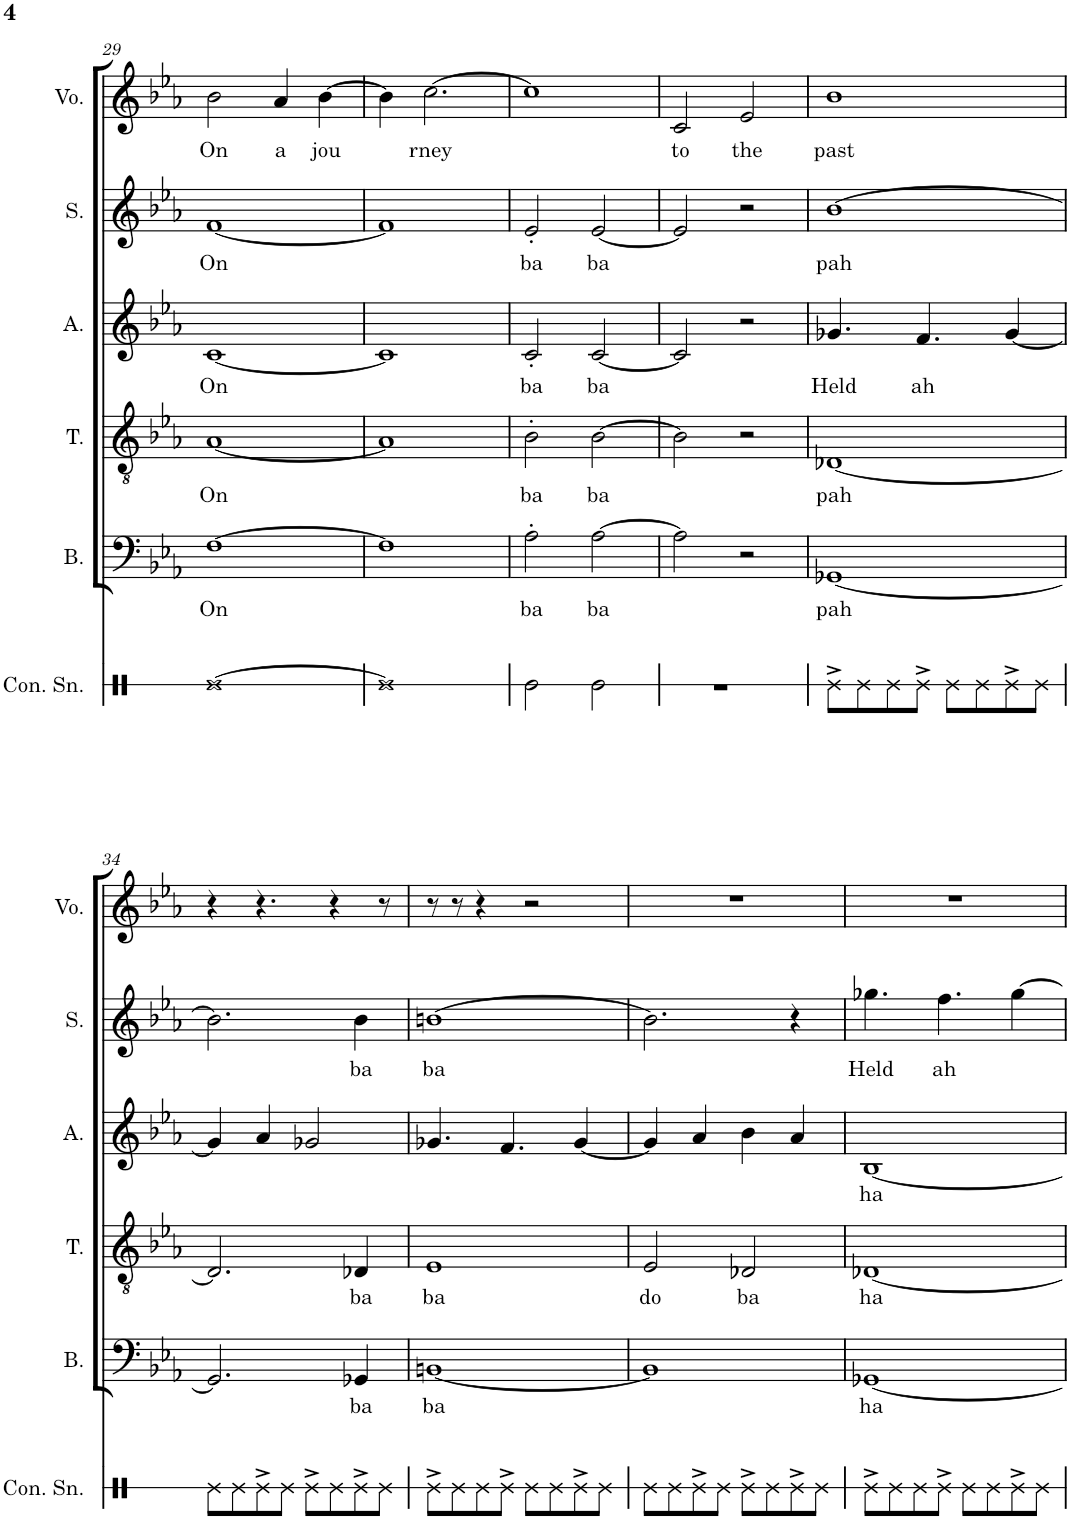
**kern	**kern	**text	**kern	**text	**kern	**text	**kern	**text	**kern	**text
*part6	*part5	*part5	*part4	*part4	*part3	*part3	*part2	*part2	*part1	*part1
*staff6	*staff5	*staff5	*staff4	*staff4	*staff3	*staff3	*staff2	*staff2	*staff1	*staff1
*I"Concert Snare Drum	*I"Bass	*	*I"Tenor	*	*I"Alto	*	*I"Soprano	*	*I"Voice	*
*I'Con. Sn.	*I'B.	*	*I'T.	*	*I'A.	*	*I'S.	*	*I'Vo.	*
!!LO:PB:g=z
*clefX	*clefF4	*	*clefGv2	*	*clefG2	*	*clefG2	*	*clefG2	*
*k[]	*k[b-e-a-]	*	*k[b-e-a-]	*	*k[b-e-a-]	*	*k[b-e-a-]	*	*k[b-e-a-]	*
*M2/2	*M2/2	*	*M2/2	*	*M2/2	*	*M2/2	*	*M2/2	*
*met(c|)	*met(c|)	*	*met(c|)	*	*met(c|)	*	*met(c|)	*	*met(c|)	*
=29	=29	=29	=29	=29	=29	=29	=29	=29	=29	=29
!	!	!LO:LY:b	!	!LO:LY:b	!	!LO:LY:b	!	!LO:LY:b	!	!LO:LY:b
[1Re	[1F	On	[1A-	On	[1c	On	[1f	On	2b-\	On
!	!	!	!	!	!	!	!	!	!	!LO:LY:b
.	.	.	.	.	.	.	.	.	4a-/	a
!	!	!	!	!	!	!	!	!	!	!LO:LY:b
.	.	.	.	.	.	.	.	.	[4b-\	jou
=30	=30	=30	=30	=30	=30	=30	=30	=30	=30	=30
1Re]	1F]	.	1A-]	.	1c]	.	1f]	.	4b-\]	.
!	!	!	!	!	!	!	!	!	!	!LO:LY:b
.	.	.	.	.	.	.	.	.	[2.cc\	rney
=31	=31	=31	=31	=31	=31	=31	=31	=31	=31	=31
!	!	!LO:LY:b	!	!LO:LY:b	!	!LO:LY:b	!	!LO:LY:b	!	!
2Re\	2A-'\	ba	2B-'\	ba	2c'/	ba	2e-'/	ba	1cc]	.
!	!	!LO:LY:b	!	!LO:LY:b	!	!LO:LY:b	!	!LO:LY:b	!	!
2Re\	[2A-\	ba	[2B-\	ba	[2c/	ba	[2e-/	ba	.	.
=32	=32	=32	=32	=32	=32	=32	=32	=32	=32	=32
!	!	!	!	!	!	!	!	!	!	!LO:LY:b
1r	2A-\]	.	2B-\]	.	2c/]	.	2e-/]	.	2c/	to
!	!	!	!	!	!	!	!	!	!	!LO:LY:b
.	2r	.	2r	.	2r	.	2r	.	2e-/	the
=33	=33	=33	=33	=33	=33	=33	=33	=33	=33	=33
!	!	!LO:LY:b	!	!LO:LY:b	!	!LO:LY:b	!	!LO:LY:b	!	!LO:LY:b
8Re^\L	[1GG-X	pah	[1D-X	pah	4.g-X/	Held	[1b-	pah	1b-	past
8Re\	.	.	.	.	.	.	.	.	.	.
8Re\	.	.	.	.	.	.	.	.	.	.
!	!	!	!	!	!	!LO:LY:b	!	!	!	!
8Re^\J	.	.	.	.	4.f/	ah	.	.	.	.
8Re\L	.	.	.	.	.	.	.	.	.	.
8Re\	.	.	.	.	.	.	.	.	.	.
8Re^\	.	.	.	.	[4g-/	.	.	.	.	.
8Re\J	.	.	.	.	.	.	.	.	.	.
!!LO:LB:g=z
=34	=34	=34	=34	=34	=34	=34	=34	=34	=34	=34
8Re\L	2.GG-/]	.	2.D-/]	.	4g-/]	.	2.b-\]	.	4r	.
8Re\	.	.	.	.	.	.	.	.	.	.
8Re^\	.	.	.	.	4a-/	.	.	.	4.r	.
8Re\J	.	.	.	.	.	.	.	.	.	.
8Re^\L	.	.	.	.	2g-X/	.	.	.	.	.
8Re\	.	.	.	.	.	.	.	.	4r	.
!	!	!LO:LY:b	!	!LO:LY:b	!	!	!	!LO:LY:b	!	!
8Re^\	4GG-X/	ba	4D-X/	ba	.	.	4b-\	ba	.	.
8Re\J	.	.	.	.	.	.	.	.	8r	.
=35	=35	=35	=35	=35	=35	=35	=35	=35	=35	=35
!	!	!LO:LY:b	!	!LO:LY:b	!	!	!	!LO:LY:b	!	!
8Re^\L	[1BBn	ba	1E-	ba	4.g-X/	.	[1bn	ba	8r	.
8Re\	.	.	.	.	.	.	.	.	8r	.
8Re\	.	.	.	.	.	.	.	.	4r	.
8Re^\J	.	.	.	.	4.f/	.	.	.	.	.
8Re\L	.	.	.	.	.	.	.	.	2r	.
8Re\	.	.	.	.	.	.	.	.	.	.
8Re^\	.	.	.	.	[4g-/	.	.	.	.	.
8Re\J	.	.	.	.	.	.	.	.	.	.
=36	=36	=36	=36	=36	=36	=36	=36	=36	=36	=36
!	!	!	!	!LO:LY:b	!	!	!	!	!	!
8Re\L	1BB]	.	2E-/	do	4g-/]	.	2.b\]	.	1r	.
8Re\	.	.	.	.	.	.	.	.	.	.
8Re^\	.	.	.	.	4a-/	.	.	.	.	.
8Re\J	.	.	.	.	.	.	.	.	.	.
!	!	!	!	!LO:LY:b	!	!	!	!	!	!
8Re^\L	.	.	2D-X/	ba	4b-\	.	.	.	.	.
8Re\	.	.	.	.	.	.	.	.	.	.
8Re^\	.	.	.	.	4a-/	.	4r	.	.	.
8Re\J	.	.	.	.	.	.	.	.	.	.
=37	=37	=37	=37	=37	=37	=37	=37	=37	=37	=37
!	!	!LO:LY:b	!	!LO:LY:b	!	!LO:LY:b	!	!LO:LY:b	!	!
8Re^\L	[1GG-X	ha	[1D-X	ha	[1B-	ha	4.gg-X\	Held	1r	.
8Re\	.	.	.	.	.	.	.	.	.	.
8Re\	.	.	.	.	.	.	.	.	.	.
!	!	!	!	!	!	!	!	!LO:LY:b	!	!
8Re^\J	.	.	.	.	.	.	4.ff\	ah	.	.
8Re\L	.	.	.	.	.	.	.	.	.	.
8Re\	.	.	.	.	.	.	.	.	.	.
8Re^\	.	.	.	.	.	.	[4gg-\	.	.	.
8Re\J	.	.	.	.	.	.	.	.	.	.
=	=	=	=	=	=	=	=	=	=	=
*-	*-	*-	*-	*-	*-	*-	*-	*-	*-	*-
